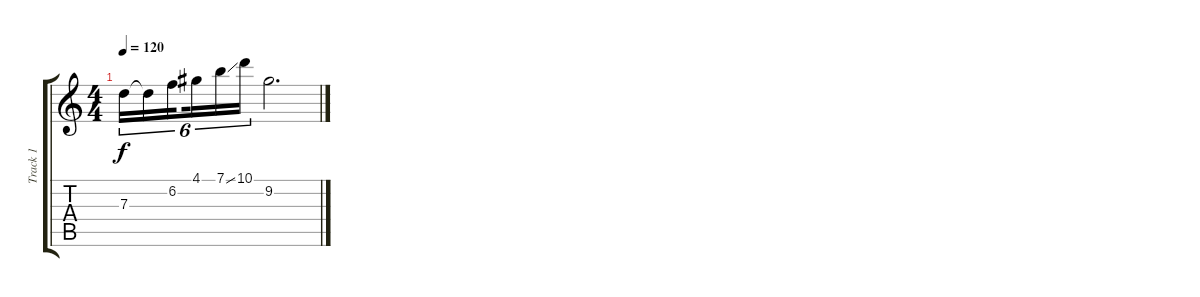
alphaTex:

\track ("Track 1" "Track 1") {instrument electricguitarclean}
\staff {score tabs}
\tuning (E4 B3 G3 D3 A2 E2) {hide}
\ts (4 4)
\tempo 120
\clef g2
\ks c
7.3.16{tu (6 4) dy f} 7.3{t}.16{tu (6 4)} 6.2.16{tu (6 4) beam splitsecondary} 4.1.16{tu (6 4)} 7.1{ss}.16{tu (6 4)} 10.1.16{tu (6 4)} 9.2.2{d}
